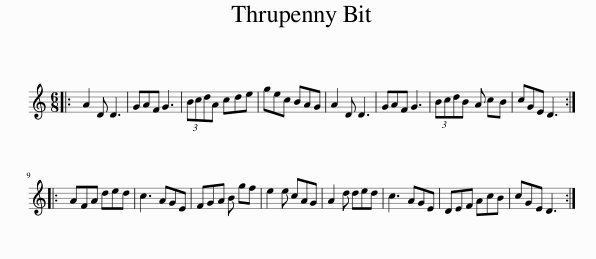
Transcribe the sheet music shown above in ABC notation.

X:1
L:1/8
M:6/8
I:linebreak $
K:C
V:1 treble
V:1
|: A2 D D3 | GAF G3 | (3BcdA cde | gec BAG | A2 D D3 | %5
 GAF G3 | (3BcdB A cB | cGE D3 ::$ AFA ded | c3 AGE | %10
 FGA B gf | e2 e cAG | A2 d ded | c3 AGE | DEF AcB | %15
 cGE D3 :| %16
